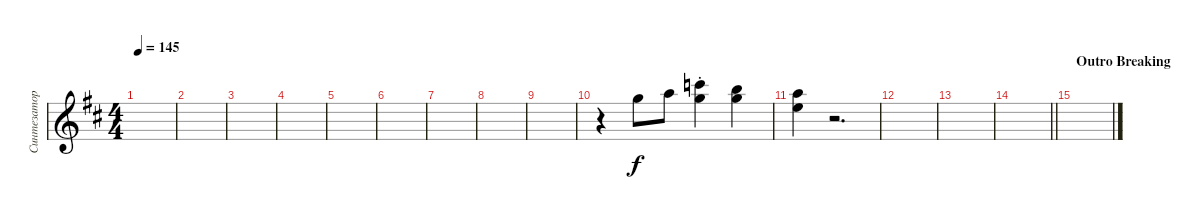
\track ("Синтезатор" "Синтезатор") {instrument rockorgan}
\staff {score}
\tuning (E5 B4 G4 D4 A3 E3) {hide}
\ts (4 4)
\tempo 145
\clef g2
\ks bminor
|
|
|
|
|
|
|
|
|
r.4 3.1.8 5.1.8 (8.1{st} 8.2{st}).4 (7.1 8.2).4 |
(5.1 5.2).4 r.2{d} |
|
|
\barLineRight lightlight
|
\section ("" "Outro Breaking")
